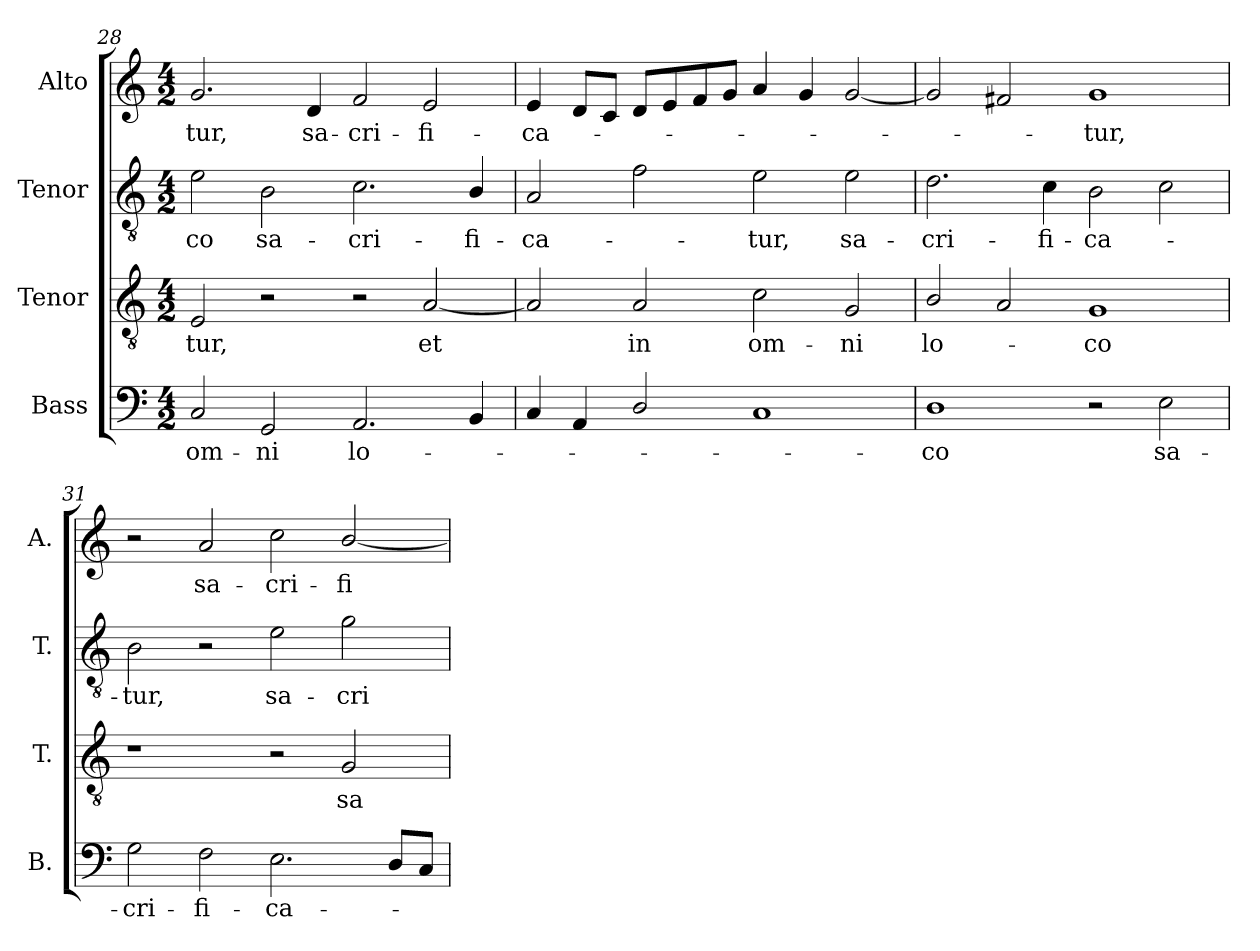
**kern	**text	**kern	**text	**kern	**text	**kern	**text
*part4	*part4	*part3	*part3	*part2	*part2	*part1	*part1
*staff4	*staff4	*staff3	*staff3	*staff2	*staff2	*staff1	*staff1
*I"Bass	*	*I"Tenor	*	*I"Tenor	*	*I"Alto	*
*I'B.	*	*I'T.	*	*I'T.	*	*I'A.	*
*clefF4	*	*clefGv2	*	*clefGv2	*	*clefG2	*
*	*	*ITrd7c12	*	*ITrd7c12	*	*	*
*k[]	*	*k[]	*	*k[]	*	*k[]	*
*C:	*	*C:	*	*C:	*	*C:	*
*M4/2	*	*M4/2	*	*M4/2	*	*M4/2	*
=28	=28	=28	=28	=28	=28	=28	=28
!	!LO:LY:b:color=#000000	!	!	!	!	!	!
!	!	!	!LO:LY:b:color=#000000	!	!	!	!
!	!	!	!	!	!LO:LY:b:color=#000000	!	!
!	!	!	!	!	!	!	!LO:LY:b:color=#000000
2Ci/	om-	2EEi/	-tur,	2Ei\	-co	2.gi/	-tur,
!	!LO:LY:b:color=#000000	!	!	!	!	!	!
!	!	!	!	!	!LO:LY:b:color=#000000	!	!
2GGi/	-ni	2r	.	2BBi\	sa-	.	.
!	!	!	!	!	!	!	!LO:LY:b:color=#000000
.	.	.	.	.	.	4di/	sa-
!	!LO:LY:b:color=#000000	!	!	!	!	!	!
!	!	!	!	!	!LO:LY:b:color=#000000	!	!
!	!	!	!	!	!	!	!LO:LY:b:color=#000000
2.AAi/	lo-	2r	.	2.Ci\	-cri-	2fi/	-cri-
!	!	!	!LO:LY:b:color=#000000	!	!	!	!
!	!	!	!	!	!	!	!LO:LY:b:color=#000000
.	.	[2AAi/	et	.	.	2ei/	-fi-
!	!	!	!	!	!LO:LY:b:color=#000000	!	!
4BBi/	.	.	.	4BBi/	-fi-	.	.
!!LO:LB:g=z
=29	=29	=29	=29	=29	=29	=29	=29
!	!	!	!	!	!LO:LY:b:color=#000000	!	!
!	!	!	!	!	!	!	!LO:LY:b:color=#000000
4Ci/	.	2AAi/]	.	2AAi/	-ca-	4ei/	-ca-
4AAi/	.	.	.	.	.	8di/L	.
.	.	.	.	.	.	8ci/J	.
!	!	!	!LO:LY:b:color=#000000	!	!	!	!
2Di/	.	2AAi/	in	2Fi\	.	8di/L	.
.	.	.	.	.	.	8ei/	.
.	.	.	.	.	.	8fi/	.
.	.	.	.	.	.	8gi/J	.
!	!	!	!LO:LY:b:color=#000000	!	!	!	!
!	!	!	!	!	!LO:LY:b:color=#000000	!	!
1Ci	.	2Ci\	om-	2Ei\	-tur,	4ai/	.
.	.	.	.	.	.	4gi/	.
!	!	!	!LO:LY:b:color=#000000	!	!	!	!
!	!	!	!	!	!LO:LY:b:color=#000000	!	!
.	.	2GGi/	-ni	2Ei\	sa-	[2gi/	.
=30	=30	=30	=30	=30	=30	=30	=30
!	!LO:LY:b:color=#000000	!	!	!	!	!	!
!	!	!	!LO:LY:b:color=#000000	!	!	!	!
!	!	!	!	!	!LO:LY:b:color=#000000	!	!
1Di	-co	2BBi/	lo-	2.Di\	-cri-	2gi/]	.
.	.	2AAi/	.	.	.	2f#Xi/	.
!	!	!	!	!	!LO:LY:b:color=#000000	!	!
.	.	.	.	4Ci\	-fi-	.	.
!	!	!	!LO:LY:b:color=#000000	!	!	!	!
!	!	!	!	!	!LO:LY:b:color=#000000	!	!
!	!	!	!	!	!	!	!LO:LY:b:color=#000000
2r	.	1GGi	-co	2BBi\	-ca-	1gi	-tur,
!	!LO:LY:b:color=#000000	!	!	!	!	!	!
2Ei\	sa-	.	.	2Ci\	.	.	.
=31	=31	=31	=31	=31	=31	=31	=31
!	!LO:LY:b:color=#000000	!	!	!	!	!	!
!	!	!	!	!	!LO:LY:b:color=#000000	!	!
2Gi\	-cri-	1r	.	2BBi\	-tur,	2r	.
!	!LO:LY:b:color=#000000	!	!	!	!	!	!
!	!	!	!	!	!	!	!LO:LY:b:color=#000000
2Fi\	-fi-	.	.	2r	.	2ai/	sa-
!	!LO:LY:b:color=#000000	!	!	!	!	!	!
!	!	!	!	!	!LO:LY:b:color=#000000	!	!
!	!	!	!	!	!	!	!LO:LY:b:color=#000000
2.Ei\	-ca-	2r	.	2Ei\	sa-	2cci\	-cri-
!	!	!	!LO:LY:b:color=#000000	!	!	!	!
!	!	!	!	!	!LO:LY:b:color=#000000	!	!
!	!	!	!	!	!	!	!LO:LY:b:color=#000000
.	.	2GGi/	sa-	2Gi\	-cri-	[2bi/	-fi-
8Di/L	.	.	.	.	.	.	.
8Ci/J	.	.	.	.	.	.	.
=	=	=	=	=	=	=	=
*-	*-	*-	*-	*-	*-	*-	*-
